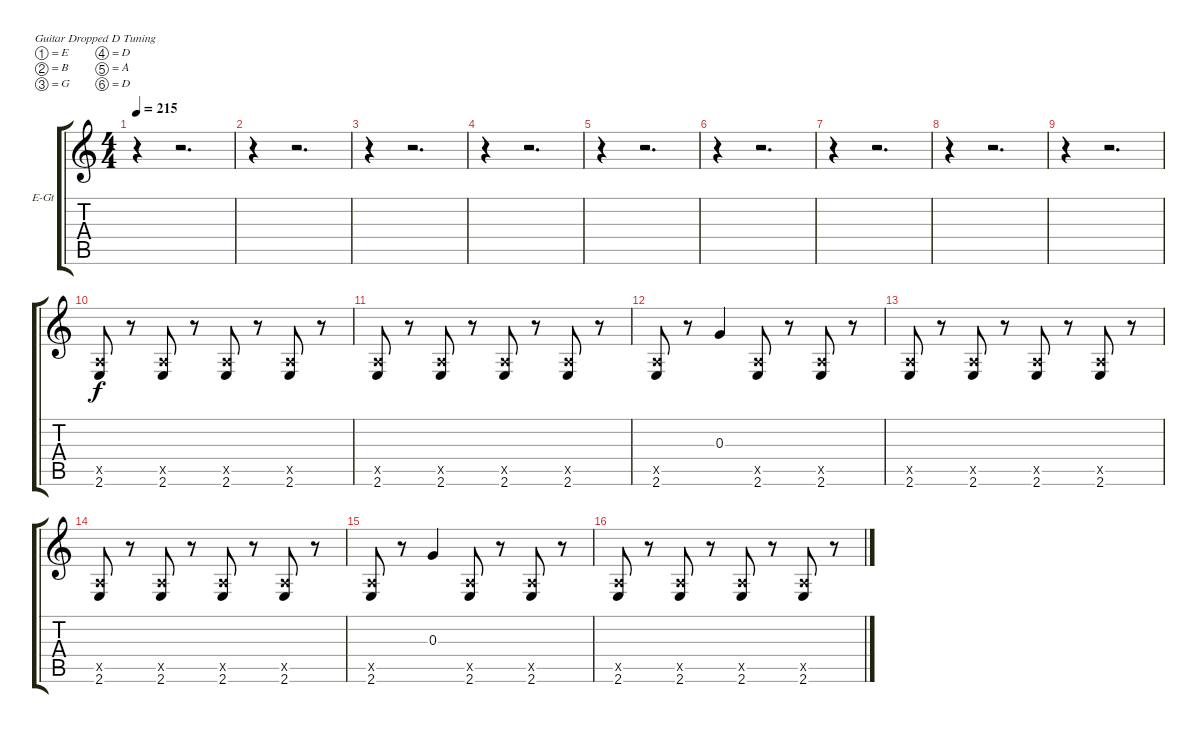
\bracketExtendMode groupsimilarinstruments
\firstSystemTrackNameOrientation horizontal
\otherSystemsTrackNameOrientation horizontal
\track ("Clean-guitar (Richard)" "E-Gt") {instrument electricguitarclean}
\staff {score tabs}
\tuning (E4 B3 G3 D3 A2 D2)
\ts (4 4)
\tempo 215
\clef g2
\ks c
r.4{dy f} r.2{d} |
r.4 r.2{d} |
r.4 r.2{d} |
r.4 r.2{d} |
r.4 r.2{d} |
r.4 r.2{d} |
r.4 r.2{d} |
r.4 r.2{d} |
r.4 r.2{d} |
(0.5{x} 2.6).8 r.8 (0.5{x} 2.6).8 r.8 (0.5{x} 2.6).8 r.8 (0.5{x} 2.6).8 r.8 |
(0.5{x} 2.6).8 r.8 (0.5{x} 2.6).8 r.8 (0.5{x} 2.6).8 r.8 (0.5{x} 2.6).8 r.8 |
(0.5{x} 2.6).8 r.8 0.3.4 (0.5{x} 2.6).8 r.8 (0.5{x} 2.6).8 r.8 |
(0.5{x} 2.6).8 r.8 (0.5{x} 2.6).8 r.8 (0.5{x} 2.6).8 r.8 (0.5{x} 2.6).8 r.8 |
(0.5{x} 2.6).8 r.8 (0.5{x} 2.6).8 r.8 (0.5{x} 2.6).8 r.8 (0.5{x} 2.6).8 r.8 |
(0.5{x} 2.6).8 r.8 0.3.4 (0.5{x} 2.6).8 r.8 (0.5{x} 2.6).8 r.8 |
(0.5{x} 2.6).8 r.8 (0.5{x} 2.6).8 r.8 (0.5{x} 2.6).8 r.8 (0.5{x} 2.6).8 r.8
